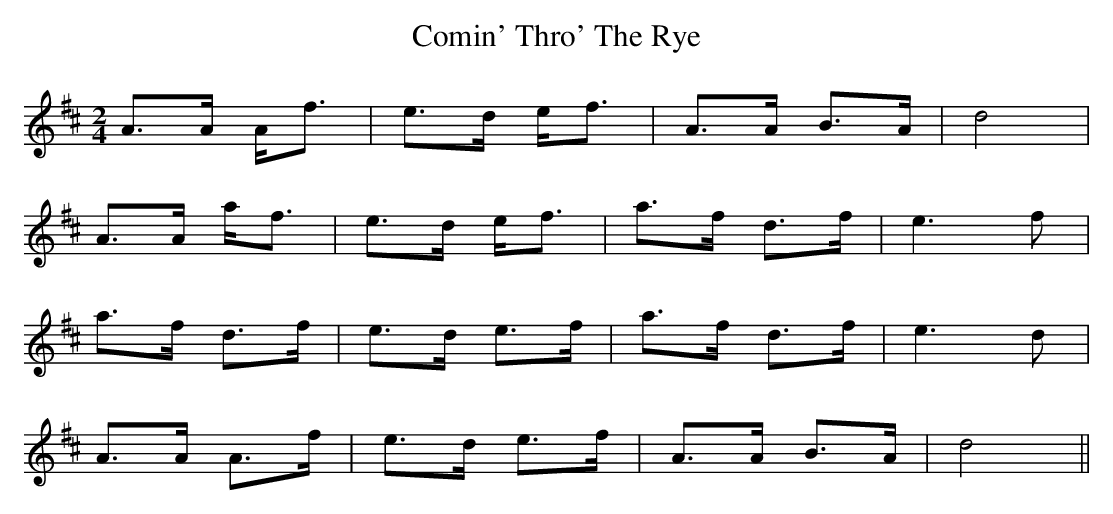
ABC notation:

X:1
T: Comin' Thro' The Rye
M: 4/4
L: 1/8
K: Dmaj
M:2/4
A>A A<f|e>d e<f|A>A B>A|d4|
A>A a<f|e>d e<f|a>f d>f|e3 f|
a>f d>f|e>d e>f|a>f d>f|e3 d|
A>A A>f|e>d e>f|A>A B>A|d4||
